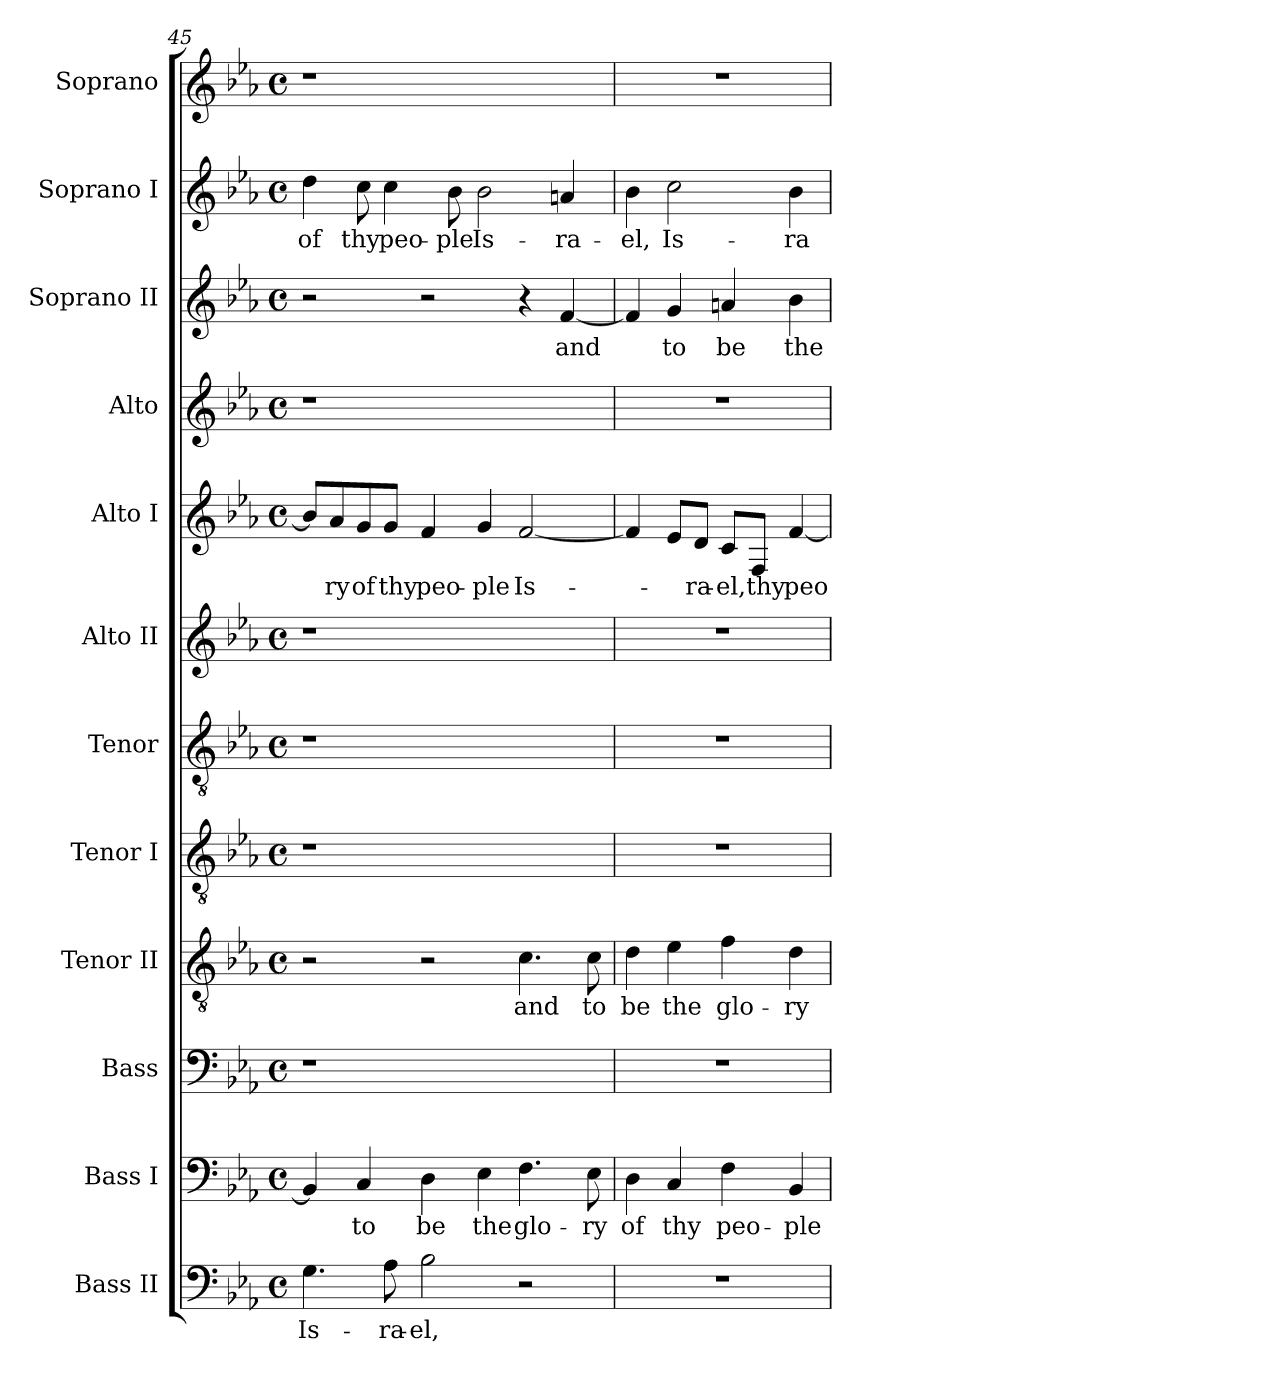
**kern	**text	**kern	**text	**kern	**kern	**text	**kern	**kern	**kern	**kern	**text	**kern	**kern	**text	**kern	**text	**kern
*part12	*part12	*part11	*part11	*part10	*part9	*part9	*part8	*part7	*part6	*part5	*part5	*part4	*part3	*part3	*part2	*part2	*part1
*staff12	*staff12	*staff11	*staff11	*staff10	*staff9	*staff9	*staff8	*staff7	*staff6	*staff5	*staff5	*staff4	*staff3	*staff3	*staff2	*staff2	*staff1
*I"Bass II	*	*I"Bass I	*	*I"Bass	*I"Tenor II	*	*I"Tenor I	*I"Tenor	*I"Alto II	*I"Alto I	*	*I"Alto	*I"Soprano II	*	*I"Soprano I	*	*I"Soprano
*I'BII	*	*I'BI	*	*I'B	*I'TII	*	*I'TI	*I'T	*I'AII	*I'AI	*	*I'A	*I'SII	*	*I'SI	*	*I'S
!!LO:LB:g=z
*clefF4	*	*clefF4	*	*clefF4	*clefGv2	*	*clefGv2	*clefGv2	*clefG2	*clefG2	*	*clefG2	*clefG2	*	*clefG2	*	*clefG2
*ITrd7c12	*	*	*	*ITrd7c12	*ITrd7c12	*	*ITrd7c12	*ITrd7c12	*	*	*	*	*	*	*	*	*
*k[b-e-a-]	*	*k[b-e-a-]	*	*k[b-e-a-]	*k[b-e-a-]	*	*k[b-e-a-]	*k[b-e-a-]	*k[b-e-a-]	*k[b-e-a-]	*	*k[b-e-a-]	*k[b-e-a-]	*	*k[b-e-a-]	*	*k[b-e-a-]
*E-:	*	*E-:	*	*E-:	*E-:	*	*E-:	*E-:	*E-:	*E-:	*	*E-:	*E-:	*	*E-:	*	*E-:
*M4/4	*	*M4/4	*	*M4/4	*M4/4	*	*M4/4	*M4/4	*M4/4	*M4/4	*	*M4/4	*M4/4	*	*M4/4	*	*M4/4
*met(c)	*	*met(c)	*	*met(c)	*met(c)	*	*met(c)	*met(c)	*met(c)	*met(c)	*	*met(c)	*met(c)	*	*met(c)	*	*met(c)
=45	=45	=45	=45	=45	=45	=45	=45	=45	=45	=45	=45	=45	=45	=45	=45	=45	=45
!	!LO:LY:b:color=#000000	!	!	!LO:N:vis=1	!	!	!LO:N:vis=1	!LO:N:vis=1	!LO:N:vis=1	!	!	!LO:N:vis=1	!	!	!	!	!
!	!	!	!	!	!	!	!	!	!	!	!	!	!	!	!	!LO:LY:b:color=#000000	!LO:N:vis=1
4.GGi\	Is-	4BB-i/]	.	1r	2r	.	1r	1r	1r	8b-i/L]	.	1r	2r	.	4ddi\	of	1r
!	!	!	!	!	!	!	!	!	!	!	!LO:LY:b:color=#000000	!	!	!	!	!	!
.	.	.	.	.	.	.	.	.	.	8a-i/	-ry	.	.	.	.	.	.
!	!	!	!LO:LY:b:color=#000000	!	!	!	!	!	!	!	!	!	!	!	!	!	!
!	!	!	!	!	!	!	!	!	!	!	!LO:LY:b:color=#000000	!	!	!	!	!	!
!	!	!	!	!	!	!	!	!	!	!	!	!	!	!	!	!LO:LY:b:color=#000000	!
.	.	4Ci/	to	.	.	.	.	.	.	8gi/	of	.	.	.	8cci\	thy	.
!	!LO:LY:b:color=#000000	!	!	!	!	!	!	!	!	!	!	!	!	!	!	!	!
!	!	!	!	!	!	!	!	!	!	!	!LO:LY:b:color=#000000	!	!	!	!	!	!
!	!	!	!	!	!	!	!	!	!	!	!	!	!	!	!	!LO:LY:b:color=#000000	!
8AA-i\	-ra-	.	.	.	.	.	.	.	.	8gi/J	thy	.	.	.	4cci\	peo-	.
!	!LO:LY:b:color=#000000	!	!	!	!	!	!	!	!	!	!	!	!	!	!	!	!
!	!	!	!LO:LY:b:color=#000000	!	!	!	!	!	!	!	!	!	!	!	!	!	!
!	!	!	!	!	!	!	!	!	!	!	!LO:LY:b:color=#000000	!	!	!	!	!	!
2BB-i\	-el,	4Di\	be	.	2r	.	.	.	.	4fi/	peo-	.	2r	.	.	.	.
!	!	!	!	!	!	!	!	!	!	!	!	!	!	!	!	!LO:LY:b:color=#000000	!
.	.	.	.	.	.	.	.	.	.	.	.	.	.	.	8b-i\	-ple	.
!	!	!	!LO:LY:b:color=#000000	!	!	!	!	!	!	!	!	!	!	!	!	!	!
!	!	!	!	!	!	!	!	!	!	!	!LO:LY:b:color=#000000	!	!	!	!	!	!
!	!	!	!	!	!	!	!	!	!	!	!	!	!	!	!	!LO:LY:b:color=#000000	!
.	.	4E-i\	the	.	.	.	.	.	.	4gi/	-ple	.	.	.	2b-i\	Is-	.
!	!	!	!LO:LY:b:color=#000000	!	!	!	!	!	!	!	!	!	!	!	!	!	!
!	!	!	!	!	!	!LO:LY:b:color=#000000	!	!	!	!	!	!	!	!	!	!	!
!	!	!	!	!	!	!	!	!	!	!	!LO:LY:b:color=#000000	!	!	!	!	!	!
2r	.	4.Fi\	glo-	2ryy	4.Ci\	and	2ryy	2ryy	2ryy	[<2fi/	Is-	2ryy	4r	.	.	.	2ryy
!	!	!	!	!	!	!	!	!	!	!	!	!	!	!LO:LY:b:color=#000000	!	!	!
!	!	!	!	!	!	!	!	!	!	!	!	!	!	!	!	!LO:LY:b:color=#000000	!
.	.	.	.	.	.	.	.	.	.	.	.	.	[<4fi/	and	4ani/	-ra-	.
!	!	!	!LO:LY:b:color=#000000	!	!	!	!	!	!	!	!	!	!	!	!	!	!
!	!	!	!	!	!	!LO:LY:b:color=#000000	!	!	!	!	!	!	!	!	!	!	!
.	.	8E-i\	-ry	.	8Ci\	to	.	.	.	.	.	.	.	.	.	.	.
=46	=46	=46	=46	=46	=46	=46	=46	=46	=46	=46	=46	=46	=46	=46	=46	=46	=46
!	!	!	!LO:LY:b:color=#000000	!	!	!	!	!	!	!	!	!	!	!	!	!	!
!	!	!	!	!	!	!LO:LY:b:color=#000000	!	!	!	!	!	!	!	!	!	!	!
!	!	!	!	!	!	!	!	!	!	!	!	!	!	!	!	!LO:LY:b:color=#000000	!
1r	.	4Di\	of	1r	4Di\	be	1r	1r	1r	4fi/]	.	1r	4fi/]	.	4b-i\	-el,	1r
!	!	!	!LO:LY:b:color=#000000	!	!	!	!	!	!	!	!	!	!	!	!	!	!
!	!	!	!	!	!	!LO:LY:b:color=#000000	!	!	!	!	!	!	!	!	!	!	!
!	!	!	!	!	!	!	!	!	!	!	!	!	!	!LO:LY:b:color=#000000	!	!	!
!	!	!	!	!	!	!	!	!	!	!	!	!	!	!	!	!LO:LY:b:color=#000000	!
.	.	4Ci/	thy	.	4E-i\	the	.	.	.	8e-i/L	.	.	4gi/	to	2cci\	Is-	.
!	!	!	!	!	!	!	!	!	!	!	!LO:LY:b:color=#000000	!	!	!	!	!	!
.	.	.	.	.	.	.	.	.	.	8di/J	-ra-	.	.	.	.	.	.
!	!	!	!LO:LY:b:color=#000000	!	!	!	!	!	!	!	!	!	!	!	!	!	!
!	!	!	!	!	!	!LO:LY:b:color=#000000	!	!	!	!	!	!	!	!	!	!	!
!	!	!	!	!	!	!	!	!	!	!	!LO:LY:b:color=#000000	!	!	!	!	!	!
!	!	!	!	!	!	!	!	!	!	!	!	!	!	!LO:LY:b:color=#000000	!	!	!
.	.	4Fi\	peo-	.	4Fi\	glo-	.	.	.	8ci/L	-el,	.	4ani/	be	.	.	.
!	!	!	!	!	!	!	!	!	!	!	!LO:LY:b:color=#000000	!	!	!	!	!	!
.	.	.	.	.	.	.	.	.	.	8Fi/J	thy	.	.	.	.	.	.
!	!	!	!LO:LY:b:color=#000000	!	!	!	!	!	!	!	!	!	!	!	!	!	!
!	!	!	!	!	!	!LO:LY:b:color=#000000	!	!	!	!	!	!	!	!	!	!	!
!	!	!	!	!	!	!	!	!	!	!	!LO:LY:b:color=#000000	!	!	!	!	!	!
!	!	!	!	!	!	!	!	!	!	!	!	!	!	!LO:LY:b:color=#000000	!	!	!
!	!	!	!	!	!	!	!	!	!	!	!	!	!	!	!	!LO:LY:b:color=#000000	!
.	.	4BB-i/	-ple	.	4Di\	-ry	.	.	.	[<4fi/	peo-	.	4b-i\	the	4b-i\	-ra-	.
=	=	=	=	=	=	=	=	=	=	=	=	=	=	=	=	=	=
*-	*-	*-	*-	*-	*-	*-	*-	*-	*-	*-	*-	*-	*-	*-	*-	*-	*-
